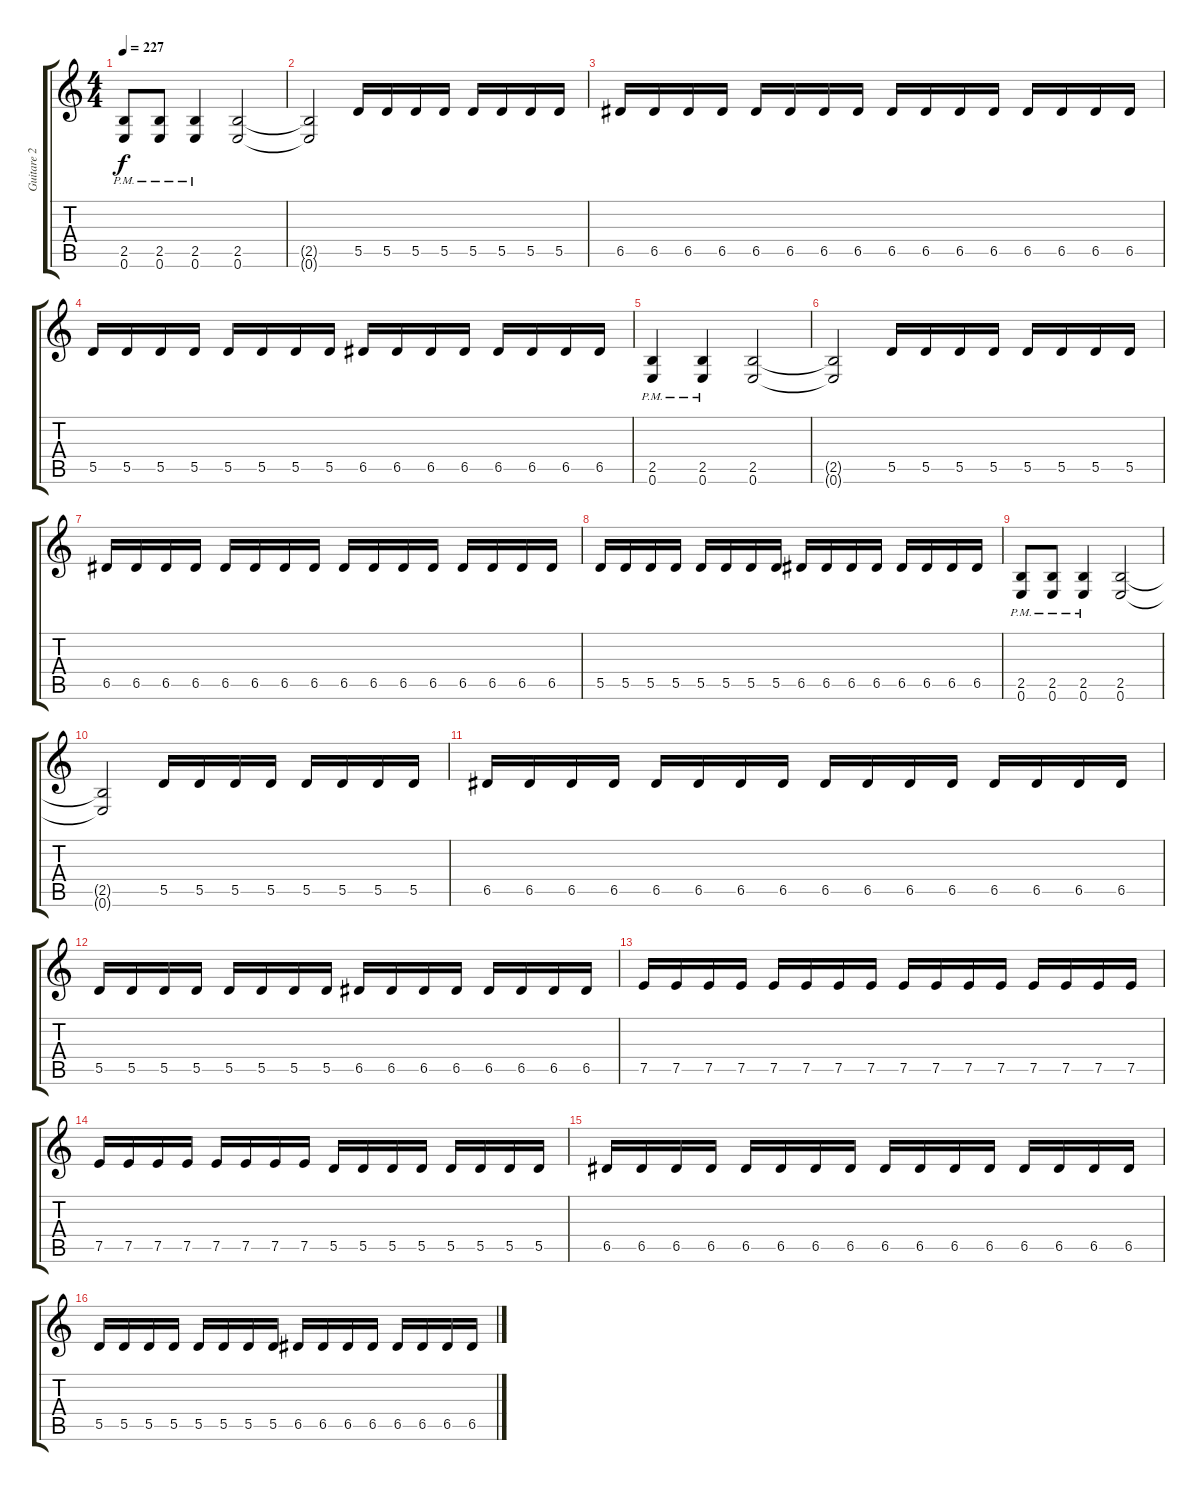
\track ("Guitare 2" "Guitare 2") {instrument distortionguitar}
\staff {score tabs}
\tuning (E4 B3 G3 D3 A2 E2) {hide}
\ts (4 4)
\tempo 227
\clef g2
\ks c
(2.5{pm} 0.6{pm}).8{dy f} (2.5{pm} 0.6{pm}).8 (2.5{pm} 0.6{pm}).4 (2.5 0.6).2 |
(2.5{t} 0.6{t}).2 5.5.16 5.5.16 5.5.16 5.5.16 5.5.16 5.5.16 5.5.16 5.5.16 |
6.5.16 6.5.16 6.5.16 6.5.16 6.5.16 6.5.16 6.5.16 6.5.16 6.5.16 6.5.16 6.5.16 6.5.16 6.5.16 6.5.16 6.5.16 6.5.16 |
5.5.16 5.5.16 5.5.16 5.5.16 5.5.16 5.5.16 5.5.16 5.5.16 6.5.16 6.5.16 6.5.16 6.5.16 6.5.16 6.5.16 6.5.16 6.5.16 |
(2.5{pm} 0.6{pm}).4 (2.5{pm} 0.6{pm}).4 (2.5 0.6).2 |
(2.5{t} 0.6{t}).2 5.5.16 5.5.16 5.5.16 5.5.16 5.5.16 5.5.16 5.5.16 5.5.16 |
6.5.16 6.5.16 6.5.16 6.5.16 6.5.16 6.5.16 6.5.16 6.5.16 6.5.16 6.5.16 6.5.16 6.5.16 6.5.16 6.5.16 6.5.16 6.5.16 |
5.5.16 5.5.16 5.5.16 5.5.16 5.5.16 5.5.16 5.5.16 5.5.16 6.5.16 6.5.16 6.5.16 6.5.16 6.5.16 6.5.16 6.5.16 6.5.16 |
(2.5{pm} 0.6{pm}).8 (2.5{pm} 0.6{pm}).8 (2.5{pm} 0.6{pm}).4 (2.5 0.6).2 |
(2.5{t} 0.6{t}).2 5.5.16 5.5.16 5.5.16 5.5.16 5.5.16 5.5.16 5.5.16 5.5.16 |
6.5.16 6.5.16 6.5.16 6.5.16 6.5.16 6.5.16 6.5.16 6.5.16 6.5.16 6.5.16 6.5.16 6.5.16 6.5.16 6.5.16 6.5.16 6.5.16 |
5.5.16 5.5.16 5.5.16 5.5.16 5.5.16 5.5.16 5.5.16 5.5.16 6.5.16 6.5.16 6.5.16 6.5.16 6.5.16 6.5.16 6.5.16 6.5.16 |
7.5.16 7.5.16 7.5.16 7.5.16 7.5.16 7.5.16 7.5.16 7.5.16 7.5.16 7.5.16 7.5.16 7.5.16 7.5.16 7.5.16 7.5.16 7.5.16 |
7.5.16 7.5.16 7.5.16 7.5.16 7.5.16 7.5.16 7.5.16 7.5.16 5.5.16 5.5.16 5.5.16 5.5.16 5.5.16 5.5.16 5.5.16 5.5.16 |
6.5.16 6.5.16 6.5.16 6.5.16 6.5.16 6.5.16 6.5.16 6.5.16 6.5.16 6.5.16 6.5.16 6.5.16 6.5.16 6.5.16 6.5.16 6.5.16 |
5.5.16 5.5.16 5.5.16 5.5.16 5.5.16 5.5.16 5.5.16 5.5.16 6.5.16 6.5.16 6.5.16 6.5.16 6.5.16 6.5.16 6.5.16 6.5.16
